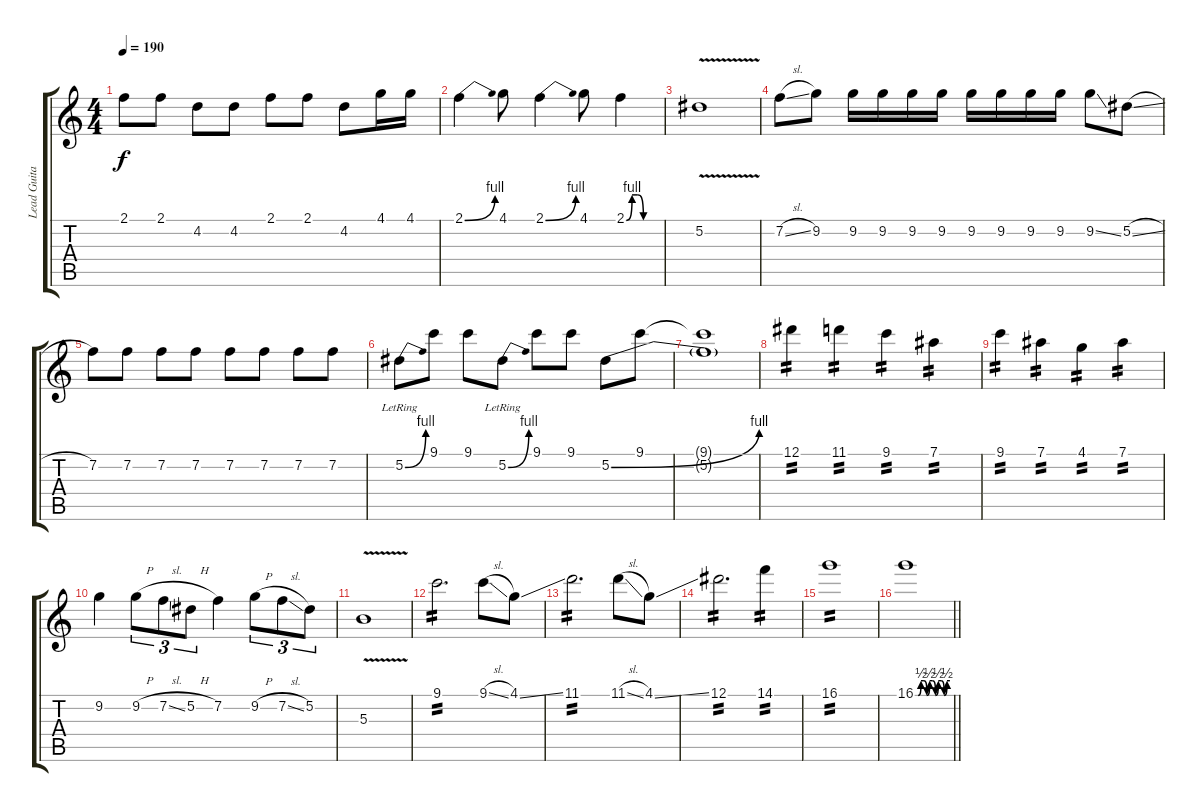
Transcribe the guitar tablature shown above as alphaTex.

\track ("Lead Guitar 2" "Lead Guita") {instrument distortionguitar}
\staff {score tabs}
\tuning (Eb4 Bb3 Gb3 Db3 Ab2 Eb2) {hide}
\ts (4 4)
\tempo 190
\clef g2
\ks c
2.1.8{dy f} 2.1.8 4.2.8 4.2.8 2.1.8 2.1.8 4.2.8 4.1.16 4.1.16 |
2.1{be (bend 0 0 60 4)}.4 4.1.8 2.1{be (bend 0 0 60 4)}.4 4.1.8 2.1{be (custom 0 0 10 4 20 4 30 0 60 0)}.4 |
5.2{v}.1 |
7.2{sl}.8 9.2.8 9.2.16 9.2.16 9.2.16 9.2.16 9.2.16 9.2.16 9.2.16 9.2.16 9.2{ss}.8 5.2{sl}.8 |
7.2.8 7.2.8 7.2.8 7.2.8 7.2.8 7.2.8 7.2.8 7.2.8 |
5.2{be (bend 0 0 60 4) lr}.8 9.1.8 9.1.8 5.2{be (bend 0 0 60 4) lr}.8 9.1.8 9.1.8 5.2{be (bend 0 0 60 4)}.8 9.1.8 |
(9.1{t} 5.2{t}).1 |
12.1.4{tp 2} 11.1.4{tp 2} 9.1.4{tp 2} 7.1.4{tp 2} |
9.1.4{tp 2} 7.1.4{tp 2} 4.1.4{tp 2} 7.1.4{tp 2} |
9.2.4 9.2{h}.8{tu (3 2)} 7.2{sl}.8{tu (3 2)} 5.2{h}.8{tu (3 2)} 7.2.4 9.2{h}.8{tu (3 2)} 7.2{sl}.8{tu (3 2)} 5.2.8{tu (3 2)} |
5.3{v}.1 |
9.1.2{d tp 2} 9.1{sl}.8 4.1{ss}.8 |
11.1.2{d tp 2} 11.1{sl}.8 4.1{ss}.8 |
12.1.2{d tp 2} 14.1.4{tp 2} |
16.1.1{tp 2} |
\barLineRight lightlight
16.1{be (custom 0 0 5 0 10 2 15 2 20 0 25 2 30 2 35 0 40 2 45 2 50 0 55 2 60 2)}.1
